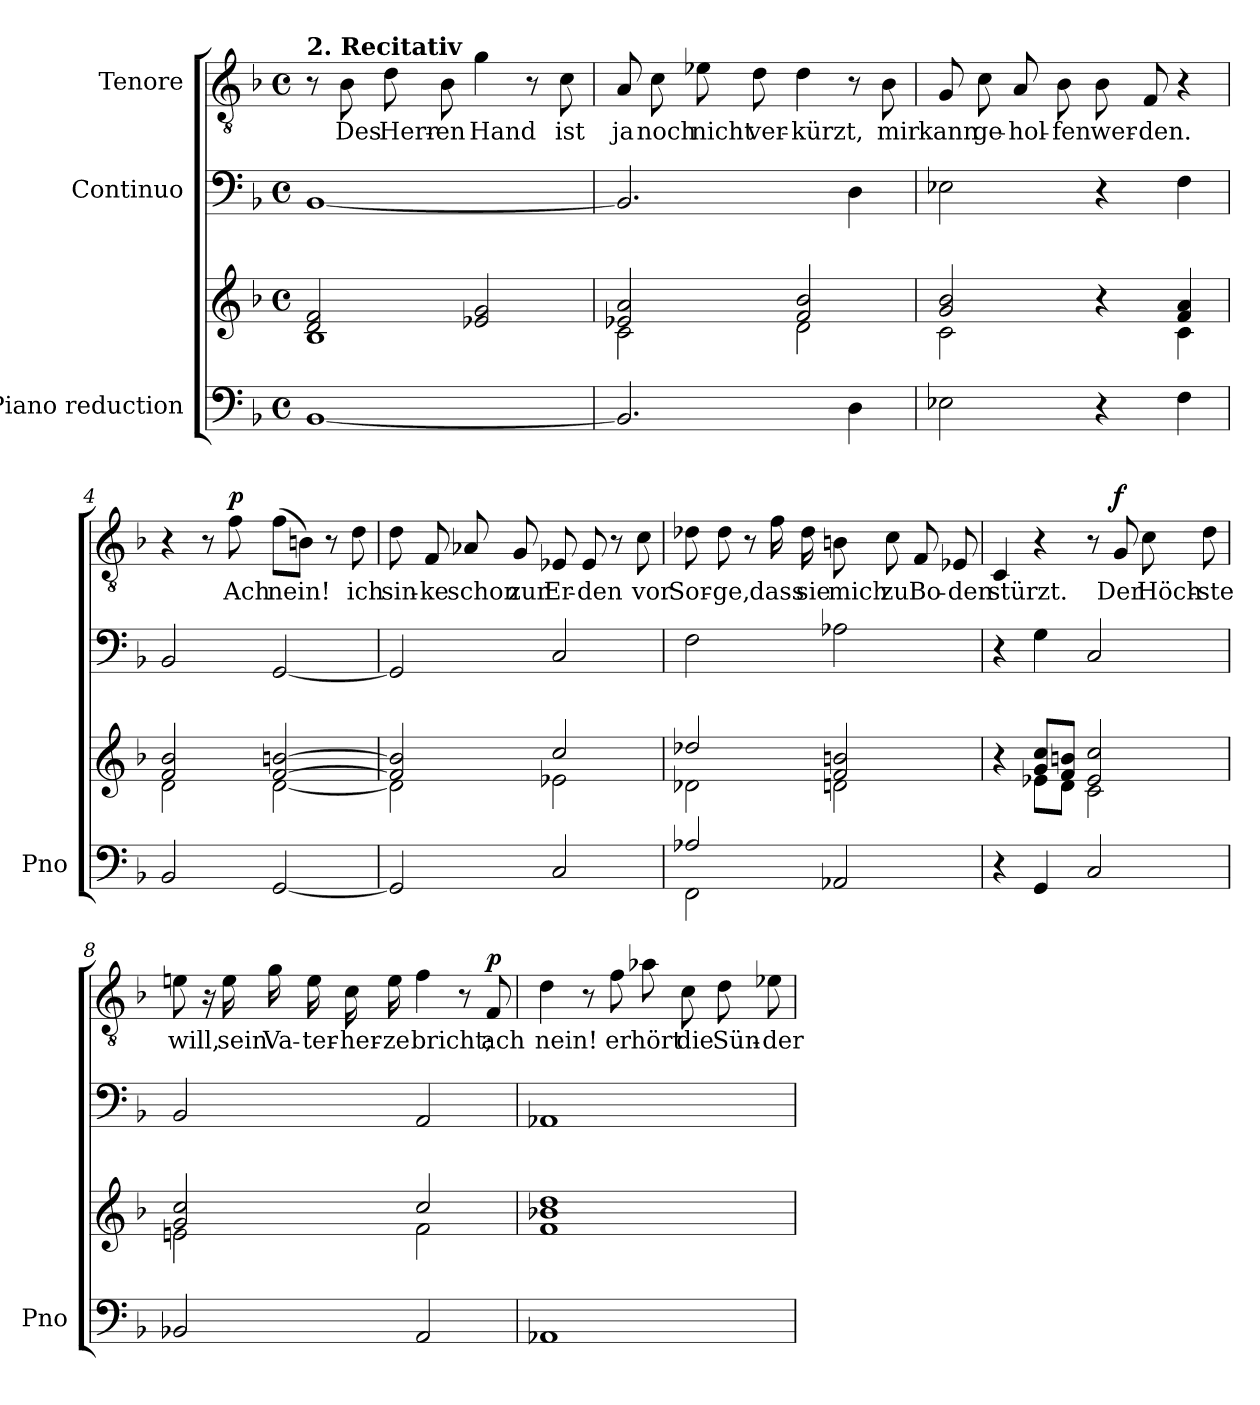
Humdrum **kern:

**kern	**kern	**kern	**kern	**text	**dynam
*part3	*part3	*part2	*part1	*part1	*part1
*staff4	*staff3	*staff2	*staff1	*staff1	*staff1
*I"Piano reduction	*	*I"Continuo	*I"Tenore	*	*
*I'Pno	*	*	*	*	*
*clefF4	*clefG2	*clefF4	*clefGv2	*	*
*k[b-]	*k[b-]	*k[b-]	*k[b-]	*	*
*M4/4	*M4/4	*M4/4	*M4/4	*	*
*met(c)	*met(c)	*met(c)	*met(c)	*	*
=1	=1	=1	=1	=1	=1
*	*^	*	*	*	*
!	!	!	!	!LO:TX:a:B:t=2. Recitativ	!	!
[1BB-	2d/ 2f/	1B-	[1BB-	8r	.	.
!	!	!	!	!	!LO:LY:b	!
.	.	.	.	8B-\	Des	.
!	!	!	!	!	!LO:LY:b	!
.	.	.	.	8d\	Herr-	.
!	!	!	!	!	!LO:LY:b	!
.	.	.	.	8B-\	-en	.
!	!	!	!	!	!LO:LY:b	!
.	2e-X/ 2g/	.	.	4g\	Hand	.
.	.	.	.	8r	.	.
!	!	!	!	!	!LO:LY:b	!
.	.	.	.	8c\	ist	.
=2	=2	=2	=2	=2	=2	=2
!	!	!	!	!	!LO:LY:b	!
2.BB-/]	2e-X/ 2a/	2c\	2.BB-/]	8A/	ja	.
!	!	!	!	!	!LO:LY:b	!
.	.	.	.	8c\	noch	.
!	!	!	!	!	!LO:LY:b	!
.	.	.	.	8e-X\	nicht	.
!	!	!	!	!	!LO:LY:b	!
.	.	.	.	8d\	ver-	.
!	!	!	!	!	!LO:LY:b	!
.	2f/ 2b-/	2d\	.	4d\	-kürzt,	.
4D\	.	.	4D\	8r	.	.
!	!	!	!	!	!LO:LY:b	!
.	.	.	.	8B-\	mir	.
=3	=3	=3	=3	=3	=3	=3
!	!	!	!	!	!LO:LY:b	!
2E-X\	2g/ 2b-/	2c\	2E-X\	8G/	kann	.
!	!	!	!	!	!LO:LY:b	!
.	.	.	.	8c\	ge-	.
!	!	!	!	!	!LO:LY:b	!
.	.	.	.	8A/	-hol-	.
!	!	!	!	!	!LO:LY:b	!
.	.	.	.	8B-\	-fen	.
!	!	!	!	!	!LO:LY:b	!
4r	4r	4ryy	4r	8B-\	wer-	.
!	!	!	!	!	!LO:LY:b	!
.	.	.	.	8F/	-den.	.
4F\	4f/ 4a/	4c\	4F\	4r	.	.
=4	=4	=4	=4	=4	=4	=4
2BB-/	2f/ 2b-/	2d\	2BB-/	4r	.	.
.	.	.	.	8r	.	.
!	!	!	!	!	!LO:LY:b	!LO:DY:a
.	.	.	.	8f\	Ach	p
!	!	!	!	!	!LO:LY:b	!
[2GG/	[2f/ [2bn/	[2d\	[2GG/	(>8f\L	nein!	.
.	.	.	.	8Bn\J)	.	.
.	.	.	.	8r	.	.
!	!	!	!	!	!LO:LY:b	!
.	.	.	.	8d\	ich	.
!!LO:LB:g=z
=5	=5	=5	=5	=5	=5	=5
!	!	!	!	!	!LO:LY:b	!
2GG/]	2f/] 2b/]	2d\]	2GG/]	8d\	sin-	.
!	!	!	!	!	!LO:LY:b	!
.	.	.	.	8F/	-ke	.
!	!	!	!	!	!LO:LY:b	!
.	.	.	.	8A-X/	schon	.
!	!	!	!	!	!LO:LY:b	!
.	.	.	.	8G/	zur	.
!	!	!	!	!	!LO:LY:b	!
2C/	2cc/	2e-X\	2C/	8E-X/	Er-	.
!	!	!	!	!	!LO:LY:b	!
.	.	.	.	8E-/	-den	.
.	.	.	.	8r	.	.
!	!	!	!	!	!LO:LY:b	!
.	.	.	.	8c\	vor	.
=6	=6	=6	=6	=6	=6	=6
*^	*	*	*	*	*	*
!	!	!	!	!	!	!LO:LY:b	!
2A-X/	2FF\	2dd-X/	2d-X\	2F\	8d-X\	Sor-	.
!	!	!	!	!	!	!LO:LY:b	!
.	.	.	.	.	8d-\	-ge,	.
.	.	.	.	.	8r	.	.
!	!	!	!	!	!	!LO:LY:b	!
.	.	.	.	.	16f\	dass	.
!	!	!	!	!	!	!LO:LY:b	!
.	.	.	.	.	16d-\	sie	.
!	!	!	!	!	!	!LO:LY:b	!
2AA-X/	2ryy	2f/ 2bn/	2dn\	2A-X\	8Bn\	mich	.
!	!	!	!	!	!	!LO:LY:b	!
.	.	.	.	.	8c\	zu	.
!	!	!	!	!	!	!LO:LY:b	!
.	.	.	.	.	8F/	Bo-	.
!	!	!	!	!	!	!LO:LY:b	!
.	.	.	.	.	8E-X/	-den	.
*v	*v	*	*	*	*	*	*
=7	=7	=7	=7	=7	=7	=7
!	!	!	!	!	!LO:LY:b	!
4r	4r	4ryy	4r	4C/	stürzt.	.
4GG/	8g/ 8cc/L	8e-X\L	4G\	4r	.	.
.	8f/ 8bn/J	8d\J	.	.	.	.
2C/	2e-/ 2cc/	2c\	2C/	8r	.	.
!	!	!	!	!	!LO:LY:b	!LO:DY:a
.	.	.	.	8G/	Der	f
!	!	!	!	!	!LO:LY:b	!
.	.	.	.	8c\	Höch-	.
!	!	!	!	!	!LO:LY:b	!
.	.	.	.	8d\	-ste	.
=8	=8	=8	=8	=8	=8	=8
!	!	!	!	!	!LO:LY:b	!
2BB-X/	2g/ 2cc/	2en\	2BB-/	8en\	will,	.
.	.	.	.	16r	.	.
!	!	!	!	!	!LO:LY:b	!
.	.	.	.	16e\	sein	.
!	!	!	!	!	!LO:LY:b	!
.	.	.	.	16g\	Va-	.
!	!	!	!	!	!LO:LY:b	!
.	.	.	.	16e\	-ter-	.
!	!	!	!	!	!LO:LY:b	!
.	.	.	.	16c\	-her-	.
!	!	!	!	!	!LO:LY:b	!
.	.	.	.	16e\	-ze	.
!	!	!	!	!	!LO:LY:b	!
2AA/	2cc/	2f\	2AA/	4f\	bricht;	.
.	.	.	.	8r	.	.
!	!	!	!	!	!LO:LY:b	!LO:DY:a
.	.	.	.	8F/	ach	p
*	*v	*v	*	*	*	*
!!LO:LB:g=z
=9	=9	=9	=9	=9	=9
!	!	!	!	!LO:LY:b	!
1AA-X	1f 1b-X 1dd	1AA-X	4d\	nein!	.
.	.	.	8r	.	.
!	!	!	!	!LO:LY:b	!
.	.	.	8f\	er	.
!	!	!	!	!LO:LY:b	!
.	.	.	8a-X\	hört	.
!	!	!	!	!LO:LY:b	!
.	.	.	8c\	die	.
!	!	!	!	!LO:LY:b	!
.	.	.	8d\	Sün-	.
!	!	!	!	!LO:LY:b	!
.	.	.	8e-X\	-der	.
=	=	=	=	=	=
*-	*-	*-	*-	*-	*-
